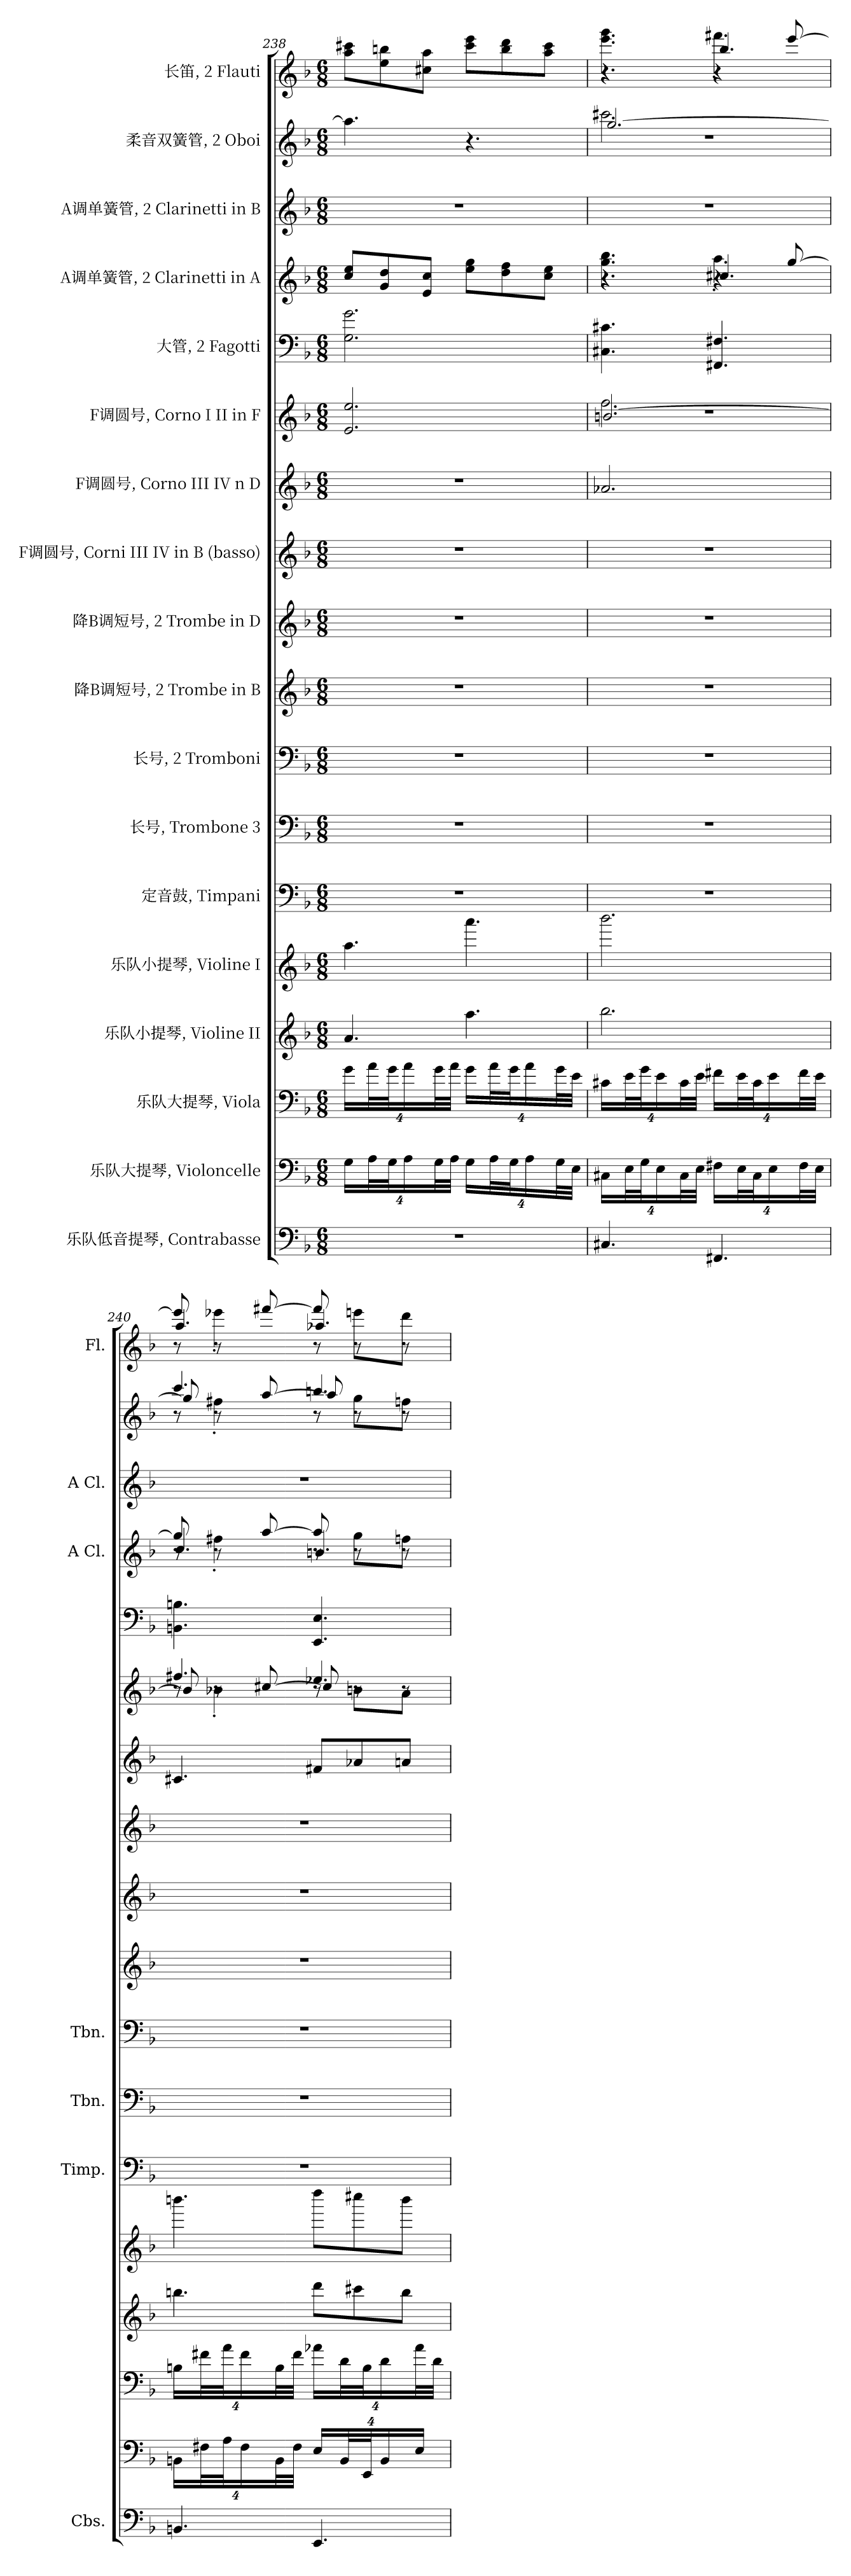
**kern	**kern	**kern	**kern	**kern	**kern	**kern	**kern	**kern	**kern	**kern	**kern	**kern	**kern	**kern	**kern	**kern	**kern
*part18	*part17	*part16	*part15	*part14	*part13	*part12	*part11	*part10	*part9	*part8	*part7	*part6	*part5	*part4	*part3	*part2	*part1
*staff18	*staff17	*staff16	*staff15	*staff14	*staff13	*staff12	*staff11	*staff10	*staff9	*staff8	*staff7	*staff6	*staff5	*staff4	*staff3	*staff2	*staff1
*I"乐队低音提琴, Contrabasse	*I"乐队大提琴, Violoncelle	*I"乐队大提琴, Viola	*I"乐队小提琴, Violine II	*I"乐队小提琴, Violine I	*I"定音鼓, Timpani	*I"长号, Trombone 3	*I"长号, 2 Tromboni	*I"降B调短号, 2 Trombe in B	*I"降B调短号, 2 Trombe in D	*I"F调圆号, Corni III IV in B (basso)	*I"F调圆号, Corno III IV n D	*I"F调圆号, Corno I II in F	*I"大管, 2 Fagotti	*I"A调单簧管, 2 Clarinetti in A	*I"A调单簧管, 2 Clarinetti in B	*I"柔音双簧管, 2 Oboi	*I"长笛, 2 Flauti
*I'Cbs.	*	*	*	*	*I'Timp.	*I'Tbn.	*I'Tbn.	*	*	*	*	*	*	*I'A Cl.	*I'A Cl.	*	*I'Fl.
*clefF4	*clefF4	*clefF4	*clefG2	*clefG2	*clefF4	*clefF4	*clefF4	*clefG2	*clefG2	*clefG2	*clefG2	*clefG2	*clefF4	*clefG2	*clefG2	*clefG2	*clefG2
*ITrd7c12	*	*	*	*	*	*	*	*ITrd1c2	*ITrd1c2	*ITrd4c7	*ITrd4c7	*ITrd4c7	*	*ITrd2c3	*ITrd2c3	*ITrd2c3	*
*k[b-]	*k[b-]	*k[b-]	*k[b-]	*k[b-]	*k[b-]	*k[b-]	*k[b-]	*k[b-e-a-]	*k[b-e-a-]	*k[b-e-]	*k[b-e-]	*k[b-e-]	*k[b-]	*k[f#c#]	*k[f#c#]	*k[f#c#]	*k[b-]
*M6/8	*M6/8	*M6/8	*M6/8	*M6/8	*M6/8	*M6/8	*M6/8	*M6/8	*M6/8	*M6/8	*M6/8	*M6/8	*M6/8	*M6/8	*M6/8	*M6/8	*M6/8
*MM91	*MM91	*MM91	*MM91	*MM91	*MM91	*MM91	*MM91	*MM91	*MM91	*MM91	*MM91	*MM91	*MM91	*MM91	*MM91	*MM91	*MM91
*	*Xbrackettup	*Xbrackettup	*	*	*	*	*	*	*	*	*	*	*	*	*	*	*
=238	=238	=238	=238	=238	=238	=238	=238	=238	=238	=238	=238	=238	=238	=238	=238	=238	=238
2.r	32%3G\L	32%3g\L	4.a/	4.aa\	2.r	2.r	2.r	2.r	2.r	2.r	2.r	2.A/ 2.a/	2.G\ 2.g\	8a/ 8cc#/L	2.r	4.ff\]	8aa\ 8ccc#X\L
.	64%3A\L	64%3a\L	.	.	.	.	.	.	.	.	.	.	.	.	.	.	.
*	*	*	*	*	*	*	*	*	*	*	*	*	*	*	*	*	*MM97
.	.	.	.	.	.	.	.	.	.	.	.	.	.	8e/ 8b/	.	.	8ee\ 8bbn\
.	64%3G\J	64%3g\J	.	.	.	.	.	.	.	.	.	.	.	.	.	.	.
.	32%3A\	32%3a\	.	.	.	.	.	.	.	.	.	.	.	.	.	.	.
.	.	.	.	.	.	.	.	.	.	.	.	.	.	8c#/ 8a/J	.	.	8cc#X\ 8aa\J
.	64%3G\L	64%3g\L	.	.	.	.	.	.	.	.	.	.	.	.	.	.	.
.	64%3A\JJ	64%3a\JJ	.	.	.	.	.	.	.	.	.	.	.	.	.	.	.
*	*	*	*	*	*	*	*	*	*	*	*	*	*	*	*	*	*MM93
.	32%3G\L	32%3g\L	4.aa\	4.aaa\	.	.	.	.	.	.	.	.	.	8cc#\ 8ee\L	.	4.r	8ccc#\ 8eee\L
.	64%3A\L	64%3a\L	.	.	.	.	.	.	.	.	.	.	.	.	.	.	.
*	*	*	*	*	*	*	*	*	*	*	*	*	*	*	*	*	*MM100
.	.	.	.	.	.	.	.	.	.	.	.	.	.	8b\ 8dd\	.	.	8bb\ 8ddd\
.	64%3G\J	64%3g\J	.	.	.	.	.	.	.	.	.	.	.	.	.	.	.
.	32%3A\	32%3a\	.	.	.	.	.	.	.	.	.	.	.	.	.	.	.
.	.	.	.	.	.	.	.	.	.	.	.	.	.	8a\ 8cc#\J	.	.	8aa\ 8ccc#\J
.	64%3G\L	64%3g\L	.	.	.	.	.	.	.	.	.	.	.	.	.	.	.
.	64%3E\JJ	64%3e\JJ	.	.	.	.	.	.	.	.	.	.	.	.	.	.	.
!!LO:PB:g=z
=239	=239	=239	=239	=239	=239	=239	=239	=239	=239	=239	=239	=239	=239	=239	=239	=239	=239
*	*	*	*	*	*	*	*	*	*	*	*	*	*	*	*	*	*MM95
*	*	*	*	*	*	*	*	*	*	*	*	*^	*	*^	*	*^	*^
*	*	*	*	*	*	*	*	*	*	*	*	*	*^	*	*	*^	*	*	*^	*	*^
4.CC#X/	32%3C#X\L	32%3c#X\L	2.bb-\	2.bbb-\	2.r	2.r	2.r	2.r	2.r	2.r	2.d-X/	2.r	2.b-\	[2.en/	4.C#X\ 4.c#X\	4.r	4.ee\ 4.gg\	4.r	2.r	2.r	2.aa#X\	[2.ee/	4.r	4.eee\ 4.ggg\	4.r
.	64%3E\L	64%3e\L	.	.	.	.	.	.	.	.	.	.	.	.	.	.	.	.	.	.	.	.	.	.	.
.	64%3G\J	64%3g\J	.	.	.	.	.	.	.	.	.	.	.	.	.	.	.	.	.	.	.	.	.	.	.
.	32%3E\	32%3e\	.	.	.	.	.	.	.	.	.	.	.	.	.	.	.	.	.	.	.	.	.	.	.
.	64%3C#\L	64%3c#\L	.	.	.	.	.	.	.	.	.	.	.	.	.	.	.	.	.	.	.	.	.	.	.
.	64%3E\JJ	64%3e\JJ	.	.	.	.	.	.	.	.	.	.	.	.	.	.	.	.	.	.	.	.	.	.	.
*	*	*	*	*	*	*	*	*	*	*	*	*	*	*	*	*	*	*	*	*	*	*	*MM95	*	*
4.FFF#X/	32%3F#X\L	32%3f#X\L	.	.	.	.	.	.	.	.	.	.	.	.	4.FF#X/ 4.F#X/	4r	4.ff#'\	4.a#X/	.	.	.	.	4r	4.fff#X'\	4.bb-/
.	64%3E\L	64%3e\L	.	.	.	.	.	.	.	.	.	.	.	.	.	.	.	.	.	.	.	.	.	.	.
.	64%3C#\J	64%3c#\J	.	.	.	.	.	.	.	.	.	.	.	.	.	.	.	.	.	.	.	.	.	.	.
.	32%3E\	32%3e\	.	.	.	.	.	.	.	.	.	.	.	.	.	.	.	.	.	.	.	.	.	.	.
.	.	.	.	.	.	.	.	.	.	.	.	.	.	.	.	[8ee/	.	.	.	.	.	.	[8eee/	.	.
.	64%3F#\L	64%3f#\L	.	.	.	.	.	.	.	.	.	.	.	.	.	.	.	.	.	.	.	.	.	.	.
.	64%3E\JJ	64%3e\JJ	.	.	.	.	.	.	.	.	.	.	.	.	.	.	.	.	.	.	.	.	.	.	.
=240	=240	=240	=240	=240	=240	=240	=240	=240	=240	=240	=240	=240	=240	=240	=240	=240	=240	=240	=240	=240	=240	=240	=240	=240	=240
*	*	*	*	*	*	*	*	*	*	*	*	*	*	*	*	*	*	*	*	*	*	*	*MM94	*	*
4.BBBn/	32%3BBn\L	32%3Bn\L	4.bbn\	4.bbbn\	2.r	2.r	2.r	2.r	2.r	2.r	4.F#X/	4.bn/	8r	8e/]	4.BBn\ 4.Bn\	8ee/]	8r	4.a/	2.r	4.aa/	8r	8ee/]	8eee/]	8r	4.aa/
.	64%3F#X\L	64%3f#X\L	.	.	.	.	.	.	.	.	.	.	.	.	.	.	.	.	.	.	.	.	.	.	.
*	*	*	*	*	*	*	*	*	*	*	*	*	*	*	*	*	*	*	*	*	*	*	*MM100	*	*
.	.	.	.	.	.	.	.	.	.	.	.	.	4e-X'\	8r	.	8r	4dd#X'\	.	.	.	4dd#X'\	8r	8r	4eee-X'\	.
.	64%3A\J	64%3a\J	.	.	.	.	.	.	.	.	.	.	.	.	.	.	.	.	.	.	.	.	.	.	.
.	32%3F#\	32%3f#\	.	.	.	.	.	.	.	.	.	.	.	.	.	.	.	.	.	.	.	.	.	.	.
.	.	.	.	.	.	.	.	.	.	.	.	.	.	[8f#X/	.	[8ff#/	.	.	.	.	.	[8ff#/	[8fff#X/	.	.
.	64%3BB\L	64%3B\L	.	.	.	.	.	.	.	.	.	.	.	.	.	.	.	.	.	.	.	.	.	.	.
.	64%3F#\JJ	64%3f#\JJ	.	.	.	.	.	.	.	.	.	.	.	.	.	.	.	.	.	.	.	.	.	.	.
*	*	*	*	*	*	*	*	*	*	*	*	*	*	*	*	*	*	*	*	*	*	*	*MM95	*	*
4.EEE/	32%3E/L	32%3a-X\L	8ddd\L	8dddd\L	.	.	.	.	.	.	8Bn/L	4.a-X/	8r	8f#/]	4.EE/ 4.E/	8ff#/]	8r	4.g#X/	.	4.gg#X/	8r	8ff#/]	8fff#/]	8r	4.aa-X/
.	64%3BB/L	64%3d\L	.	.	.	.	.	.	.	.	.	.	.	.	.	.	.	.	.	.	.	.	.	.	.
*	*	*	*	*	*	*	*	*	*	*	*	*	*	*	*	*	*	*	*	*	*	*	*MM100	*	*
.	.	.	8ccc#X\	8cccc#X\	.	.	.	.	.	.	8d-X/	.	8en\L	8r	.	8r	8ee\L	.	.	.	8ee\L	8r	8r	8eeen\L	.
.	64%3EE/J	64%3B\J	.	.	.	.	.	.	.	.	.	.	.	.	.	.	.	.	.	.	.	.	.	.	.
.	32%3BB/	32%3d\	.	.	.	.	.	.	.	.	.	.	.	.	.	.	.	.	.	.	.	.	.	.	.
.	.	.	8bb\J	8bbb\J	.	.	.	.	.	.	8dn/J	.	8d\J	8r	.	8r	8ddn\J	.	.	.	8ddn\J	8r	8r	8ddd\J	.
.	32%3E/J	64%3a-\L	.	.	.	.	.	.	.	.	.	.	.	.	.	.	.	.	.	.	.	.	.	.	.
.	.	64%3d\JJ	.	.	.	.	.	.	.	.	.	.	.	.	.	.	.	.	.	.	.	.	.	.	.
*	*	*	*	*	*	*	*	*	*	*	*	*	*	*	*	*	*	*	*	*v	*v	*v	*	*	*
*	*	*	*	*	*	*	*	*	*	*	*	*v	*v	*v	*	*v	*v	*v	*	*	*v	*v	*v
=	=	=	=	=	=	=	=	=	=	=	=	=	=	=	=	=	=
*-	*-	*-	*-	*-	*-	*-	*-	*-	*-	*-	*-	*-	*-	*-	*-	*-	*-
